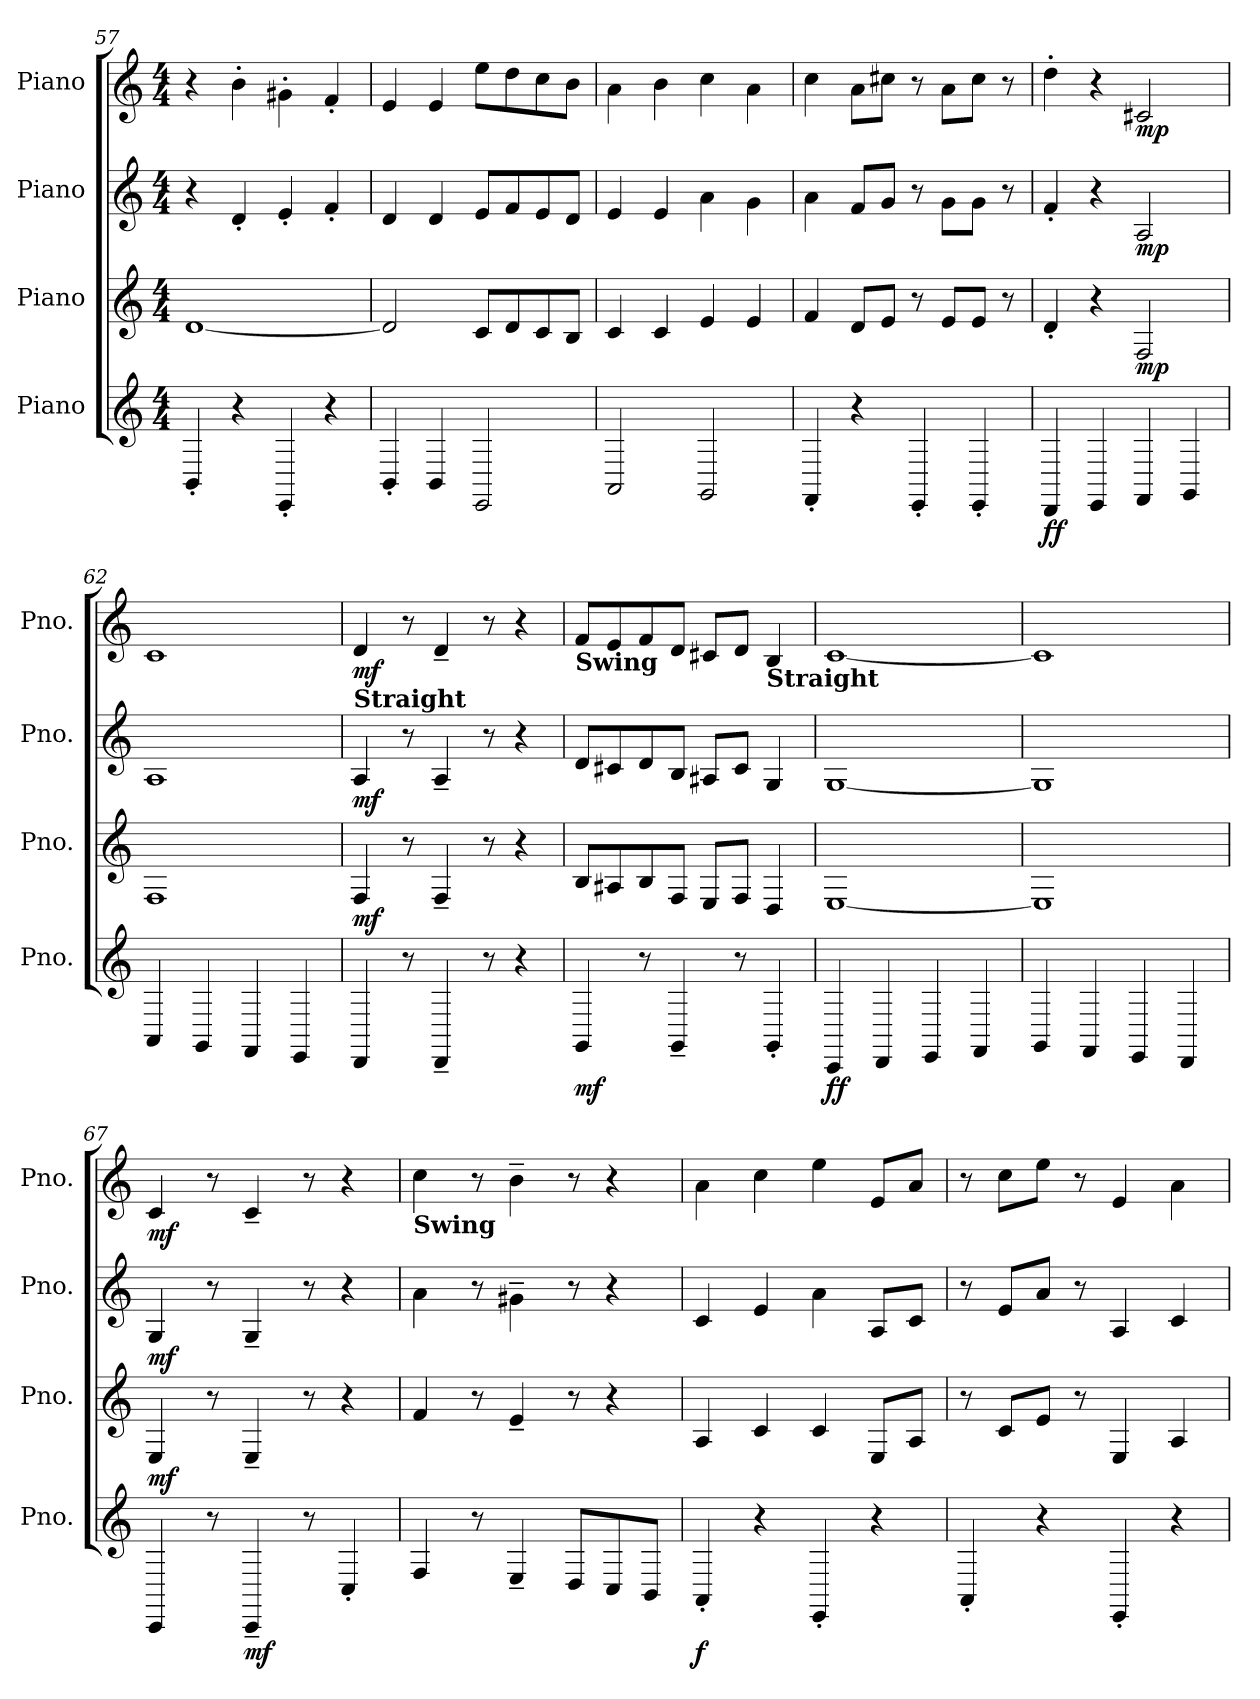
**kern	**dynam	**kern	**dynam	**kern	**dynam	**kern	**dynam
*part4	*part4	*part3	*part3	*part2	*part2	*part1	*part1
*staff4	*staff4	*staff3	*staff3	*staff2	*staff2	*staff1	*staff1
*I"Piano	*	*I"Piano	*	*I"Piano	*	*I"Piano	*
*I'Pno.	*	*I'Pno.	*	*I'Pno.	*	*I'Pno.	*
*clefG2	*	*clefG2	*	*clefG2	*	*clefG2	*
*k[]	*	*k[]	*	*k[]	*	*k[]	*
*M4/4	*	*M4/4	*	*M4/4	*	*M4/4	*
=57	=57	=57	=57	=57	=57	=57	=57
4BB'/	.	[1d	.	4r	.	4r	.
4r	.	.	.	4d'/	.	4b'\	.
4EE'/	.	.	.	4e'/	.	4g#X'\	.
4r	.	.	.	4f'/	.	4f'/	.
=58	=58	=58	=58	=58	=58	=58	=58
4BB'/	.	2d/]	.	4d/	.	4e/	.
4BB/	.	.	.	4d/	.	4e/	.
2EE/	.	8c/L	.	8e/L	.	8ee\L	.
.	.	8d/	.	8f/	.	8dd\	.
.	.	8c/	.	8e/	.	8cc\	.
.	.	8B/J	.	8d/J	.	8b\J	.
=59	=59	=59	=59	=59	=59	=59	=59
2AA/	.	4c/	.	4e/	.	4a\	.
.	.	4c/	.	4e/	.	4b\	.
2GG/	.	4e/	.	4a\	.	4cc\	.
.	.	4e/	.	4g\	.	4a\	.
!!LO:LB:g=z
=60	=60	=60	=60	=60	=60	=60	=60
4FF'/	.	4f/	.	4a\	.	4cc\	.
4r	.	8d/L	.	8f/L	.	8a\L	.
.	.	8e/J	.	8g/J	.	8cc#X\J	.
4EE'/	.	8r	.	8r	.	8r	.
.	.	8e/L	.	8g\L	.	8a\L	.
4EE'/	.	8e/J	.	8g\J	.	8cc#\J	.
.	.	8r	.	8r	.	8r	.
=61	=61	=61	=61	=61	=61	=61	=61
!	!LO:DY:b	!	!	!	!	!	!
4DD/	ff	4d'/	.	4f'/	.	4dd'\	.
4EE/	.	4r	.	4r	.	4r	.
!	!	!	!LO:DY:b	!	!LO:DY:b	!	!LO:DY:b
4FF/	.	2F/	mp	2A/	mp	2c#X/	mp
4GG/	.	.	.	.	.	.	.
=62	=62	=62	=62	=62	=62	=62	=62
4AA/	.	1F	.	1A	.	1c	.
4GG/	.	.	.	.	.	.	.
4FF/	.	.	.	.	.	.	.
4EE/	.	.	.	.	.	.	.
=63	=63	=63	=63	=63	=63	=63	=63
!	!	!	!	!	!	!LO:TX:b:B:t=Straight	!
!	!	!	!LO:DY:b	!	!LO:DY:b	!	!LO:DY:b
4DD/	.	4F/	mf	4A/	mf	4d/	mf
8r	.	8r	.	8r	.	8r	.
4DD~/	.	4F~/	.	4A~/	.	4d~/	.
8r	.	8r	.	8r	.	8r	.
4r	.	4r	.	4r	.	4r	.
=64	=64	=64	=64	=64	=64	=64	=64
!	!	!	!	!	!	!LO:TX:b:B:t=Swing	!
!	!LO:DY:b	!	!	!	!	!	!
4GG/	mf	8B/L	.	8d/L	.	8f/L	.
.	.	8A#X/	.	8c#X/	.	8e/	.
8r	.	8B/	.	8d/	.	8f/	.
4GG~/	.	8F/J	.	8B/J	.	8d/J	.
.	.	8E/L	.	8A#X/L	.	8c#X/L	.
8r	.	8F/J	.	8c#/J	.	8d/J	.
!	!	!	!	!	!	!LO:TX:b:B:t=Straight	!
4GG'/	.	4D/	.	4G/	.	4B/	.
!!LO:PB:g=z
=65	=65	=65	=65	=65	=65	=65	=65
!	!LO:DY:b	!	!	!	!	!	!
4CC/	ff	[1E	.	[1G	.	[1c	.
4DD/	.	.	.	.	.	.	.
4EE/	.	.	.	.	.	.	.
4FF/	.	.	.	.	.	.	.
=66	=66	=66	=66	=66	=66	=66	=66
4GG/	.	1E]	.	1G]	.	1c]	.
4FF/	.	.	.	.	.	.	.
4EE/	.	.	.	.	.	.	.
4DD/	.	.	.	.	.	.	.
=67	=67	=67	=67	=67	=67	=67	=67
!	!	!	!LO:DY:b	!	!LO:DY:b	!	!LO:DY:b
4CC/	.	4E/	mf	4G/	mf	4c/	mf
8r	.	8r	.	8r	.	8r	.
!	!LO:DY:b	!	!	!	!	!	!
4CC~/	mf	4E~/	.	4G~/	.	4c~/	.
8r	.	8r	.	8r	.	8r	.
4C'/	.	4r	.	4r	.	4r	.
=68	=68	=68	=68	=68	=68	=68	=68
!	!	!	!	!	!	!LO:TX:b:B:t=Swing	!
4F/	.	4f/	.	4a\	.	4cc\	.
8r	.	8r	.	8r	.	8r	.
4E~/	.	4e~/	.	4g#X~\	.	4b~\	.
8D/L	.	8r	.	8r	.	8r	.
8C/	.	4r	.	4r	.	4r	.
8BB/J	.	.	.	.	.	.	.
=69	=69	=69	=69	=69	=69	=69	=69
!	!LO:DY:b	!	!	!	!	!	!
4AA'/	f	4A/	.	4c/	.	4a\	.
4r	.	4c/	.	4e/	.	4cc\	.
4EE'/	.	4c/	.	4a\	.	4ee\	.
4r	.	8E/L	.	8A/L	.	8e/L	.
.	.	8A/J	.	8c/J	.	8a/J	.
=70	=70	=70	=70	=70	=70	=70	=70
4AA'/	.	8r	.	8r	.	8r	.
.	.	8c/L	.	8e/L	.	8cc\L	.
4r	.	8e/J	.	8a/J	.	8ee\J	.
.	.	8r	.	8r	.	8r	.
4EE'/	.	4E/	.	4A/	.	4e/	.
4r	.	4A/	.	4c/	.	4a\	.
=	=	=	=	=	=	=	=
*-	*-	*-	*-	*-	*-	*-	*-
